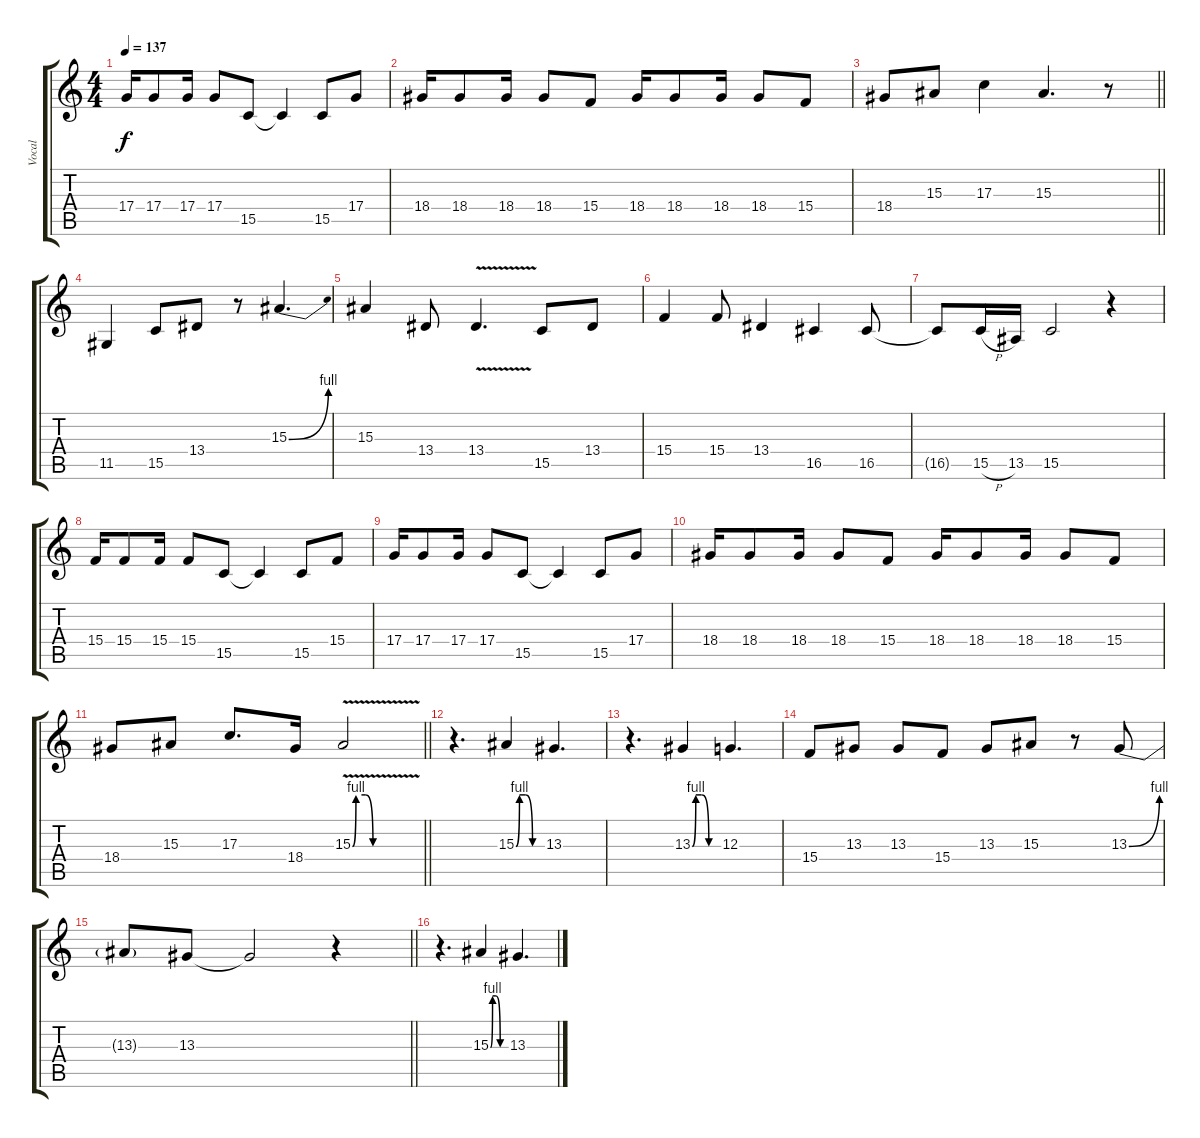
\track ("Vocal" "Vocal") {instrument brasssection}
\staff {score tabs}
\tuning (E4 B3 G3 D3 A2 E2) {hide}
\ts (4 4)
\tempo 137
\clef g2
\ks c
17.4.16{dy f} 17.4.8 17.4.16 17.4.8 15.5.8 15.5{t}.4 15.5.8 17.4.8 |
18.4.16 18.4.8 18.4.16 18.4.8 15.4.8 18.4.16 18.4.8 18.4.16 18.4.8 15.4.8 |
\barLineRight lightlight
18.4.8 15.3.8 17.3.4 15.3.4{d} r.8 |
11.5.4 15.5.8 13.4.8 r.8 15.3{be (bend 0 0 60 4)}.4{d} |
15.3.4 13.4.8 13.4{v}.4{d} 15.5.8 13.4.8 |
15.4.4 15.4.8 13.4.4 16.5.4 16.5.8 |
16.5{t}.8 15.5{h}.16 13.5.16 15.5.2 r.4 |
15.4.16 15.4.8 15.4.16 15.4.8 15.5.8 15.5{t}.4 15.5.8 15.4.8 |
17.4.16 17.4.8 17.4.16 17.4.8 15.5.8 15.5{t}.4 15.5.8 17.4.8 |
18.4.16 18.4.8 18.4.16 18.4.8 15.4.8 18.4.16 18.4.8 18.4.16 18.4.8 15.4.8 |
\barLineRight lightlight
18.4.8 15.3.8 17.3.8{d} 18.4.16 15.3{be (custom 0 0 3 4 11 4 18 0 60 0) v}.2 |
r.4{d} 15.3{be (custom 0 0 8 4 21 4 38 0 60 0)}.4 13.3.4{d} |
r.4{d} 13.3{be (custom 0 0 8 4 21 4 38 0 60 0)}.4 12.3.4{d} |
15.4.8 13.3.8 13.3.8 15.4.8 13.3.8 15.3.8 r.8 13.3{be (bend 0 0 60 4)}.8 |
\barLineRight lightlight
13.3{t}.8 13.3.8 13.3{t}.2 r.4 |
r.4{d} 15.3{be (custom 0 0 8 4 21 4 38 0 60 0)}.4 13.3.4{d}
